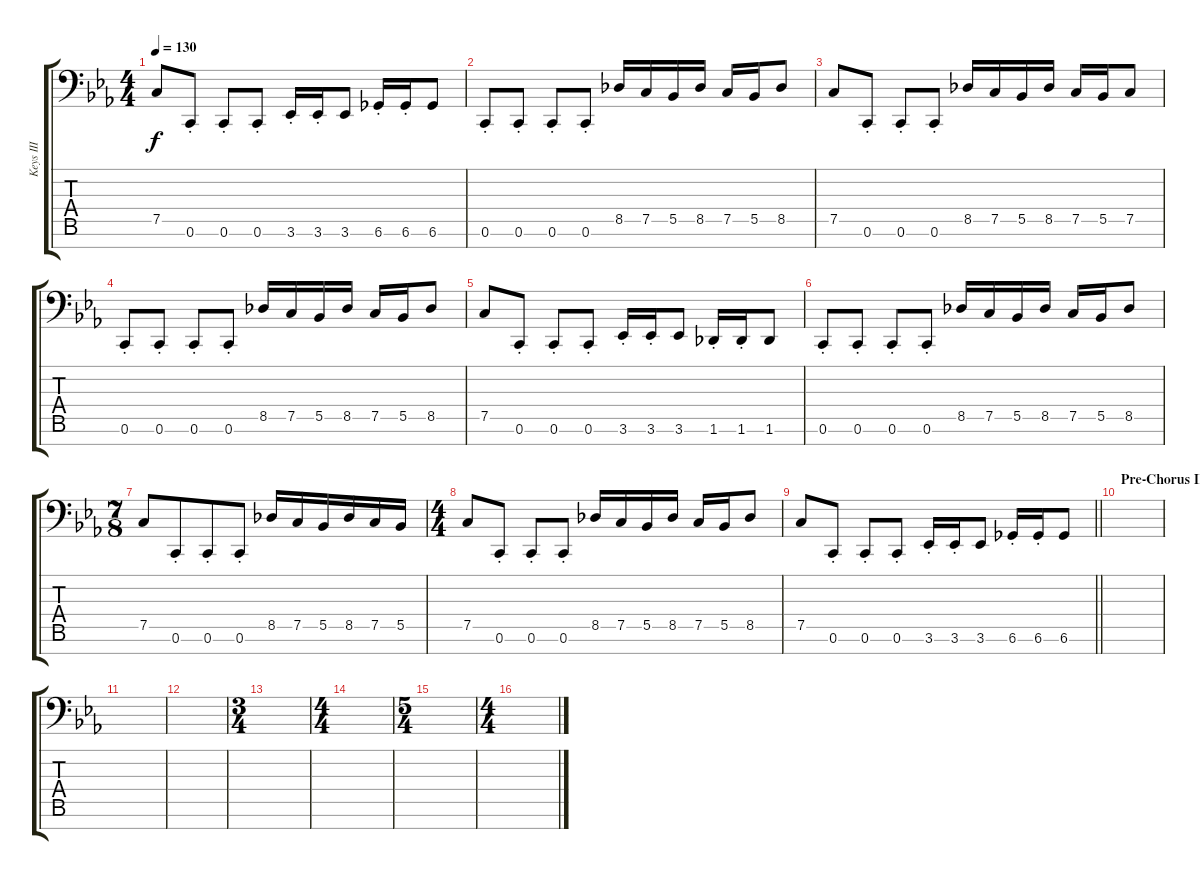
\track ("Keys III" "Keys III") {instrument stringensemble1}
\staff {score tabs}
\tuning (C4 G3 Eb3 Bb2 F2 C2 G1) {hide}
\ts (4 4)
\tempo 130
\clef f4
\ks cminor
7.5.8{dy f} 0.6{st}.8 0.6{st}.8 0.6{st}.8 3.6{st}.16 3.6{st}.16 3.6.8 6.6{st}.16 6.6{st}.16 6.6.8 |
0.6{st}.8 0.6{st}.8 0.6{st}.8 0.6{st}.8 8.5.16 7.5.16 5.5.16 8.5.16 7.5.16 5.5.16 8.5.8 |
7.5.8 0.6{st}.8 0.6{st}.8 0.6{st}.8 8.5.16 7.5.16 5.5.16 8.5.16 7.5.16 5.5.16 7.5.8 |
0.6{st}.8 0.6{st}.8 0.6{st}.8 0.6{st}.8 8.5.16 7.5.16 5.5.16 8.5.16 7.5.16 5.5.16 8.5.8 |
7.5.8 0.6{st}.8 0.6{st}.8 0.6{st}.8 3.6{st}.16 3.6{st}.16 3.6.8 1.6{st}.16 1.6{st}.16 1.6.8 |
0.6{st}.8 0.6{st}.8 0.6{st}.8 0.6{st}.8 8.5.16 7.5.16 5.5.16 8.5.16 7.5.16 5.5.16 8.5.8 |
\ts (7 8)
7.5.8 0.6{st}.8 0.6{st}.8 0.6{st}.8 8.5.16 7.5.16 5.5.16 8.5.16 7.5.16 5.5.16 |
\ts (4 4)
7.5.8 0.6{st}.8 0.6{st}.8 0.6{st}.8 8.5.16 7.5.16 5.5.16 8.5.16 7.5.16 5.5.16 8.5.8 |
\barLineRight lightlight
7.5.8 0.6{st}.8 0.6{st}.8 0.6{st}.8 3.6{st}.16 3.6{st}.16 3.6.8 6.6{st}.16 6.6{st}.16 6.6.8 |
\section ("" "Pre-Chorus II")
|
|
|
\ts (3 4)
|
\ts (4 4)
|
\ts (5 4)
|
\ts (4 4)
